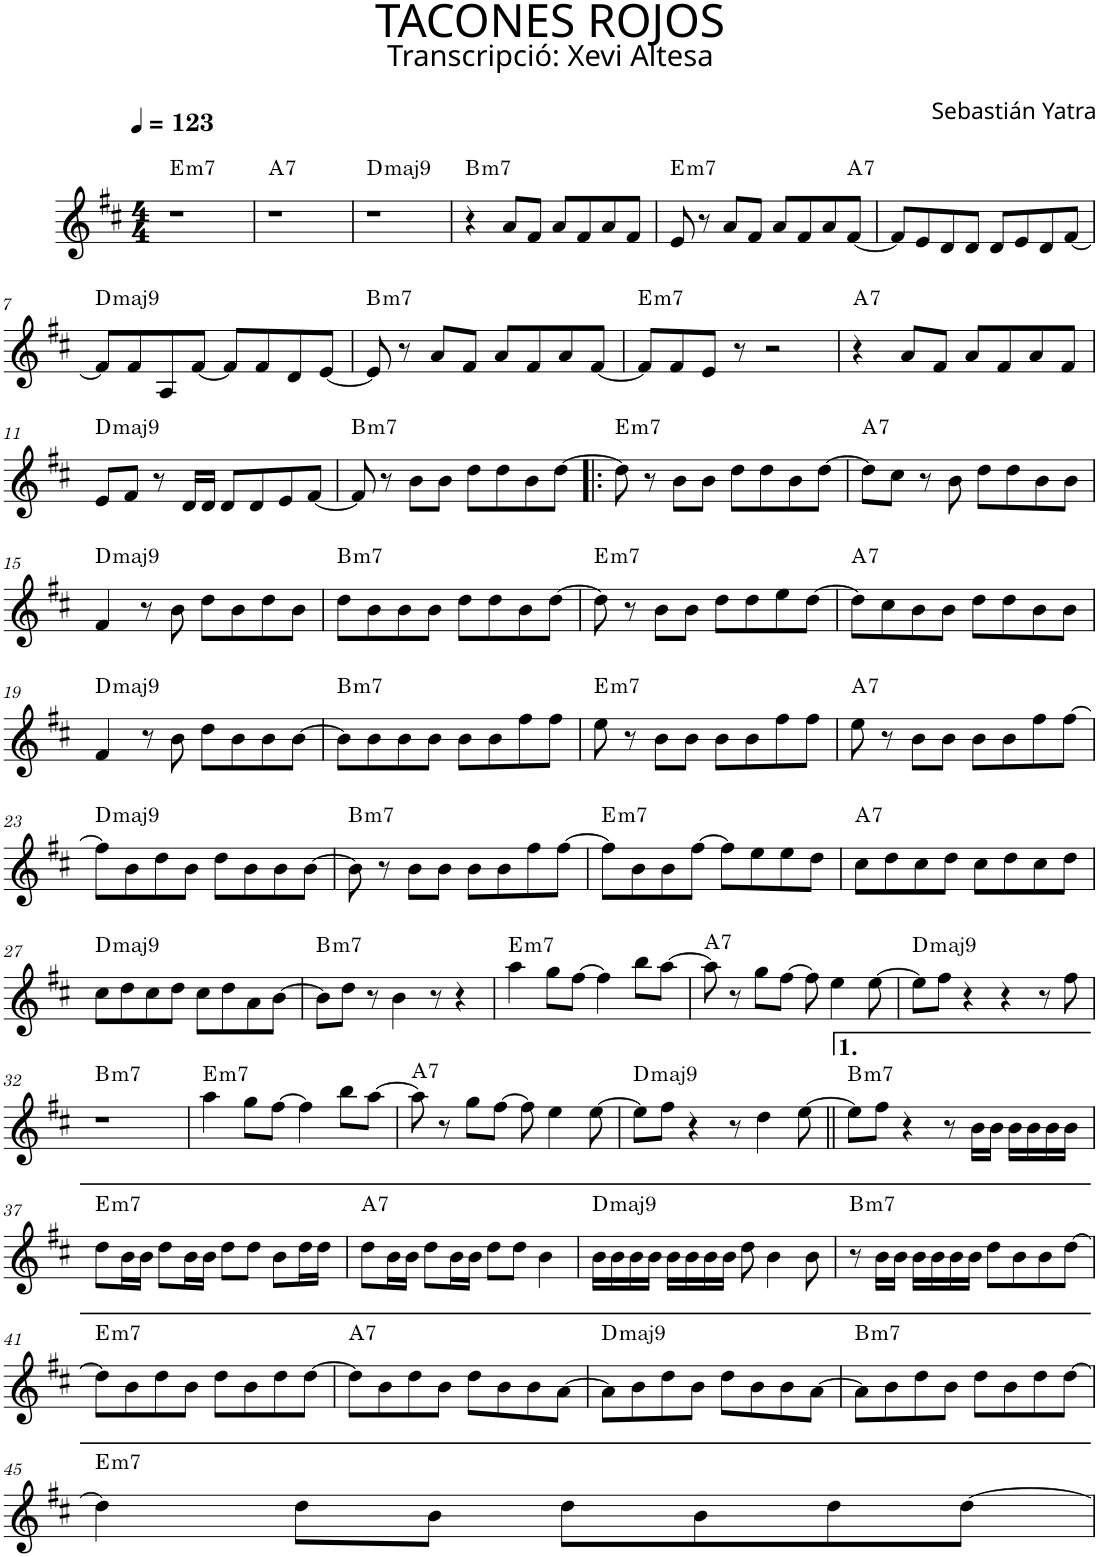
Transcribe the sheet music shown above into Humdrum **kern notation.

**kern	**harte
*part1	*part1
*staff1	*
*I"P1	*
*clefG2	*
*k[f#c#]	*
*b:	*
*M4/4	*
*MM123	*
=1	=1
!	!LO:H:kt=m7
1r	E:min7
=2	=2
!	!LO:H:kt=7
1r	A:7
=3	=3
!	!LO:H:kt=maj9
1r	D:maj9
=4	=4
!	!LO:H:kt=m7
4r	B:min7
8a/L	.
8f#/J	.
8a/L	.
8f#/	.
8a/	.
8f#/J	.
=5	=5
!	!LO:H:kt=m7
8e/	E:min7
8r	.
8a/L	.
8f#/J	.
8a/L	.
8f#/	.
8a/	.
!	!LO:H:kt=7
[<8f#/J	A:7
=6	=6
8f#/L]	.
8e/	.
8d/	.
8d/J	.
8d/L	.
8e/	.
8d/	.
[<8f#/J	.
!!LO:LB:g=z
=7	=7
!	!LO:H:kt=maj9
8f#/L]	D:maj9
8f#/	.
8A/	.
[8f#/J	.
8f#/L]	.
8f#/	.
8d/	.
[8e/J	.
=8	=8
!	!LO:H:kt=m7
8e/]	B:min7
8r	.
8a/L	.
8f#/J	.
8a/L	.
8f#/	.
8a/	.
[8f#/J	.
=9	=9
!	!LO:H:kt=m7
8f#/L]	E:min7
8f#/	.
8e/J	.
8r	.
2r	.
=10	=10
!	!LO:H:kt=7
4r	A:7
8a/L	.
8f#/J	.
8a/L	.
8f#/	.
8a/	.
8f#/J	.
!!LO:LB:g=z
=11	=11
!	!LO:H:kt=maj9
8e/L	D:maj9
8f#/J	.
8r	.
16d/LL	.
16d/JJ	.
8d/L	.
8d/	.
8e/	.
[8f#/J	.
=12	=12
!	!LO:H:kt=m7
8f#/]	B:min7
8r	.
8b\L	.
8b\J	.
8dd\L	.
8dd\	.
8b\	.
[8dd\J	.
=13!|:	=13!|:
!	!LO:H:kt=m7
8dd\]	E:min7
8r	.
8b\L	.
8b\J	.
8dd\L	.
8dd\	.
8b\	.
[8dd\J	.
=14	=14
!	!LO:H:kt=7
8dd\L]	A:7
8cc#\J	.
8r	.
8b\	.
8dd\L	.
8dd\	.
8b\	.
8b\J	.
!!LO:LB:g=z
=15	=15
!	!LO:H:kt=maj9
4f#/	D:maj9
8r	.
8b\	.
8dd\L	.
8b\	.
8dd\	.
8b\J	.
=16	=16
!	!LO:H:kt=m7
8dd\L	B:min7
8b\	.
8b\	.
8b\J	.
8dd\L	.
8dd\	.
8b\	.
[8dd\J	.
=17	=17
!	!LO:H:kt=m7
8dd\]	E:min7
8r	.
8b\L	.
8b\J	.
8dd\L	.
8dd\	.
8ee\	.
[8dd\J	.
=18	=18
!	!LO:H:kt=7
8dd\L]	A:7
8cc#\	.
8b\	.
8b\J	.
8dd\L	.
8dd\	.
8b\	.
8b\J	.
!!LO:LB:g=z
=19	=19
!	!LO:H:kt=maj9
4f#/	D:maj9
8r	.
8b\	.
8dd\L	.
8b\	.
8b\	.
[8b\J	.
=20	=20
!	!LO:H:kt=m7
8b\L]	B:min7
8b\	.
8b\	.
8b\J	.
8b\L	.
8b\	.
8ff#\	.
8ff#\J	.
=21	=21
!	!LO:H:kt=m7
8ee\	E:min7
8r	.
8b\L	.
8b\J	.
8b\L	.
8b\	.
8ff#\	.
8ff#\J	.
=22	=22
!	!LO:H:kt=7
8ee\	A:7
8r	.
8b\L	.
8b\J	.
8b\L	.
8b\	.
8ff#\	.
[8ff#\J	.
!!LO:LB:g=z
=23	=23
!	!LO:H:kt=maj9
8ff#\L]	D:maj9
8b\	.
8dd\	.
8b\J	.
8dd\L	.
8b\	.
8b\	.
[8b\J	.
=24	=24
!	!LO:H:kt=m7
8b\]	B:min7
8r	.
8b\L	.
8b\J	.
8b\L	.
8b\	.
8ff#\	.
[8ff#\J	.
=25	=25
!	!LO:H:kt=m7
8ff#\L]	E:min7
8b\	.
8b\	.
[8ff#\J	.
8ff#\L]	.
8ee\	.
8ee\	.
8dd\J	.
=26	=26
!	!LO:H:kt=7
8cc#\L	A:7
8dd\	.
8cc#\	.
8dd\J	.
8cc#\L	.
8dd\	.
8cc#\	.
8dd\J	.
!!LO:LB:g=z
=27	=27
!	!LO:H:kt=maj9
8cc#\L	D:maj9
8dd\	.
8cc#\	.
8dd\J	.
8cc#\L	.
8dd\	.
8a\	.
[8b\J	.
=28	=28
!	!LO:H:kt=m7
8b\L]	B:min7
8dd\J	.
8r	.
4b\	.
8r	.
4r	.
=29	=29
!	!LO:H:kt=m7
4aa\	E:min7
8gg\L	.
[8ff#\J	.
4ff#\]	.
8bb\L	.
[8aa\J	.
=30	=30
!	!LO:H:kt=7
8aa\]	A:7
8r	.
8gg\L	.
[8ff#\J	.
8ff#\]	.
4ee\	.
[8ee\	.
=31	=31
!	!LO:H:kt=maj9
8ee\L]	D:maj9
8ff#\J	.
4r	.
4r	.
8r	.
8ff#\	.
!!LO:LB:g=z
=32	=32
!	!LO:H:kt=m7
1r	B:min7
=33	=33
!	!LO:H:kt=m7
4aa\	E:min7
8gg\L	.
[8ff#\J	.
4ff#\]	.
8bb\L	.
[8aa\J	.
=34	=34
!	!LO:H:kt=7
8aa\]	A:7
8r	.
8gg\L	.
[8ff#\J	.
8ff#\]	.
4ee\	.
[8ee\	.
=35	=35
!	!LO:H:kt=maj9
8ee\L]	D:maj9
8ff#\J	.
4r	.
8r	.
4dd\	.
[8ee\	.
=36||	=36||
!	!LO:H:kt=m7
8ee\L]	B:min7
8ff#\J	.
4r	.
8r	.
16b\LL	.
16b\JJ	.
16b\LL	.
16b\	.
16b\	.
16b\JJ	.
!!LO:LB:g=z
=37	=37
!	!LO:H:kt=m7
8dd\L	E:min7
16b\L	.
16b\JJ	.
8dd\L	.
16b\L	.
16b\JJ	.
8dd\L	.
8dd\J	.
8b\L	.
16dd\L	.
16dd\JJ	.
=38	=38
!	!LO:H:kt=7
8dd\L	A:7
16b\L	.
16b\JJ	.
8dd\L	.
16b\L	.
16b\JJ	.
8dd\L	.
8dd\J	.
4b\	.
=39	=39
!	!LO:H:kt=maj9
16b\LL	D:maj9
16b\	.
16b\	.
16b\JJ	.
16b\LL	.
16b\	.
16b\	.
16b\JJ	.
8dd\	.
4b\	.
8b\	.
=40	=40
!	!LO:H:kt=m7
8r	B:min7
16b\LL	.
16b\JJ	.
16b\LL	.
16b\	.
16b\	.
16b\JJ	.
8dd\L	.
8b\	.
8b\	.
[8dd\J	.
!!LO:LB:g=z
=41	=41
!	!LO:H:kt=m7
8dd\L]	E:min7
8b\	.
8dd\	.
8b\J	.
8dd\L	.
8b\	.
8dd\	.
[8dd\J	.
=42	=42
!	!LO:H:kt=7
8dd\L]	A:7
8b\	.
8dd\	.
8b\J	.
8dd\L	.
8b\	.
8b\	.
[8a\J	.
=43	=43
!	!LO:H:kt=maj9
8a\L]	D:maj9
8b\	.
8dd\	.
8b\J	.
8dd\L	.
8b\	.
8b\	.
[8a\J	.
=44	=44
!	!LO:H:kt=m7
8a\L]	B:min7
8b\	.
8dd\	.
8b\J	.
8dd\L	.
8b\	.
8dd\	.
[8dd\J	.
!!LO:LB:g=z
=45	=45
!	!LO:H:kt=m7
4dd\]	E:min7
8dd\L	.
8b\J	.
8dd\L	.
8b\	.
8dd\	.
[8dd\J	.
=	=
*-	*-
